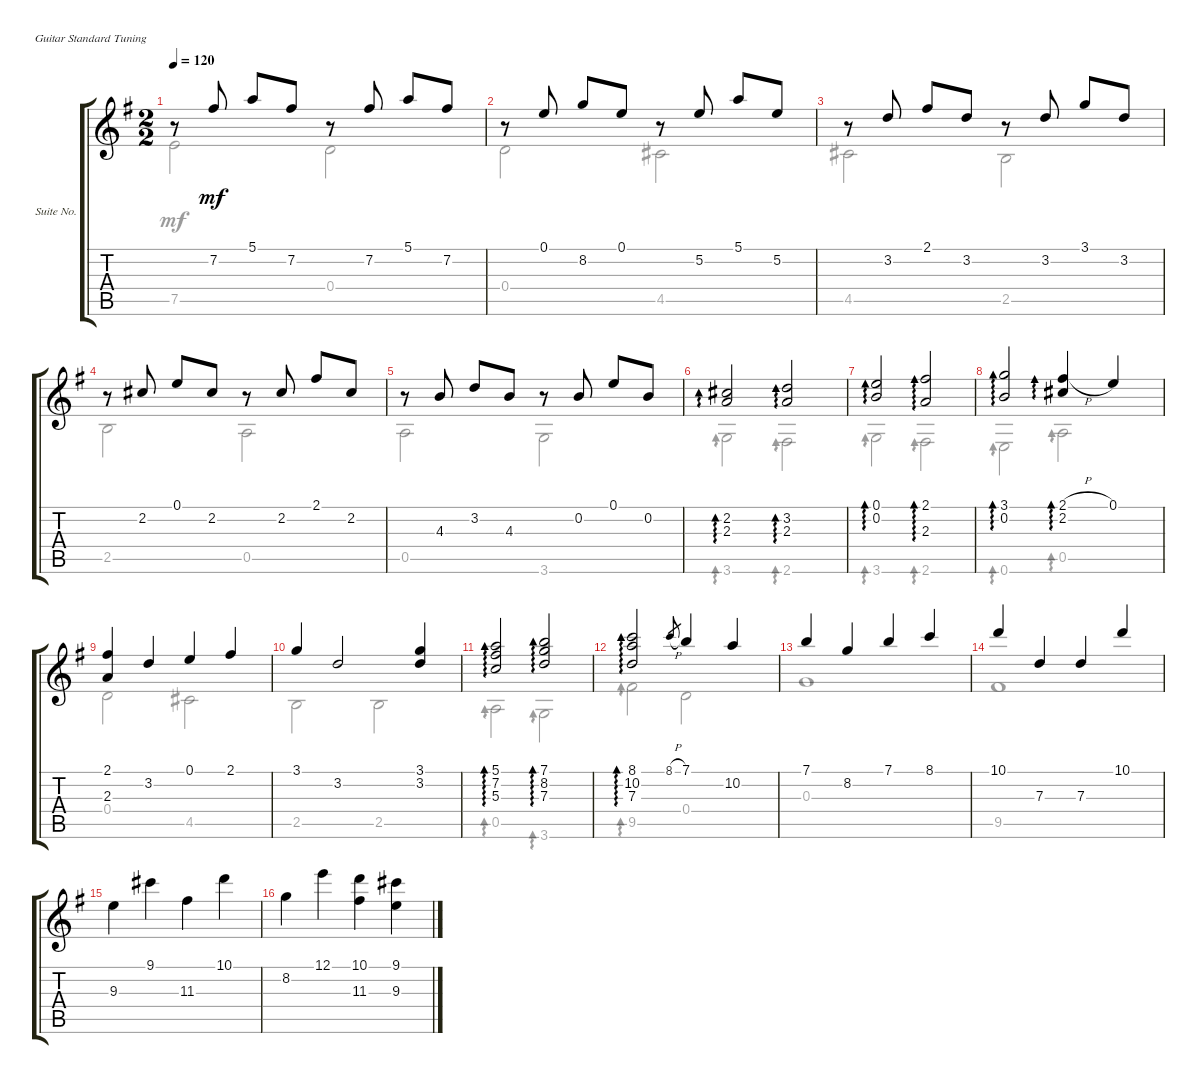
\bracketExtendMode groupsimilarinstruments
\firstSystemTrackNameOrientation horizontal
\otherSystemsTrackNameOrientation horizontal
\track ("Suite No. 16 in G - 2. Toccata e Fuga" "Suite No. ") {instrument acousticguitarnylon}
\staff {score tabs}
\tuning (E4 B3 G3 D3 A2 E2)
\voice
\ts (2 2)
\tempo 120
\clef g2
\ks g
r.8{dy mf} 7.2.8 5.1.8 7.2.8 r.8 7.2.8 5.1.8 7.2.8 |
r.8 0.1.8 8.2.8 0.1.8 r.8 5.2.8 5.1.8 5.2.8 |
r.8 3.2.8 2.1.8 3.2.8 r.8 3.2.8 3.1.8 3.2.8 |
r.8 2.2.8 0.1.8 2.2.8 r.8 2.2.8 2.1.8 2.2.8 |
r.8 4.3.8 3.2.8 4.3.8 r.8 0.2.8 0.1.8 0.2.8 |
(2.2 2.3).2{ad 0} (3.2 2.3).2{ad 0} |
(0.1 0.2).2{ad 0} (2.1 2.3).2{ad 0} |
(3.1 0.2).2{ad 0} (2.1{h} 2.2).4{ad 0} 0.1.4 |
(2.1 2.3).4 3.2.4 0.1.4 2.1.4 |
3.1.4 3.2.2 (3.1 3.2).4 |
(5.1 7.2 5.3).2{ad 0} (7.1 8.2 7.3).2{ad 0} |
(8.1 10.2 7.3).2{ad 0} 8.1{h}.8{gr} 7.1.4 10.2.4 |
7.1.4 8.2.4 7.1.4 8.1.4 |
10.1.4 7.3.4 7.3.4 10.1.4 |
9.3.4 9.1.4 11.3.4 10.1.4 |
8.2.4 12.1.4 (10.1 11.3).4 (9.1 9.3).4
\voice
\clef g2
\ottava regular
\simile none
\ks g
7.5.2{dy mf} 0.4.2 |
0.4.2 4.5.2 |
4.5.2 2.5.2 |
2.5.2 0.5.2 |
0.5.2 3.6.2 |
3.6.2{ad 0} 2.6.2{ad 0} |
3.6.2{ad 0} 2.6.2{ad 0} |
0.6.2{ad 0} 0.5.2{ad 0} |
0.4.2 4.5.2 |
2.5.2 2.5.2 |
0.5.2{ad 0} 3.6.2{ad 0} |
9.5.2{ad 0} 0.4.2 |
0.3.1 |
9.5.1 |
|
